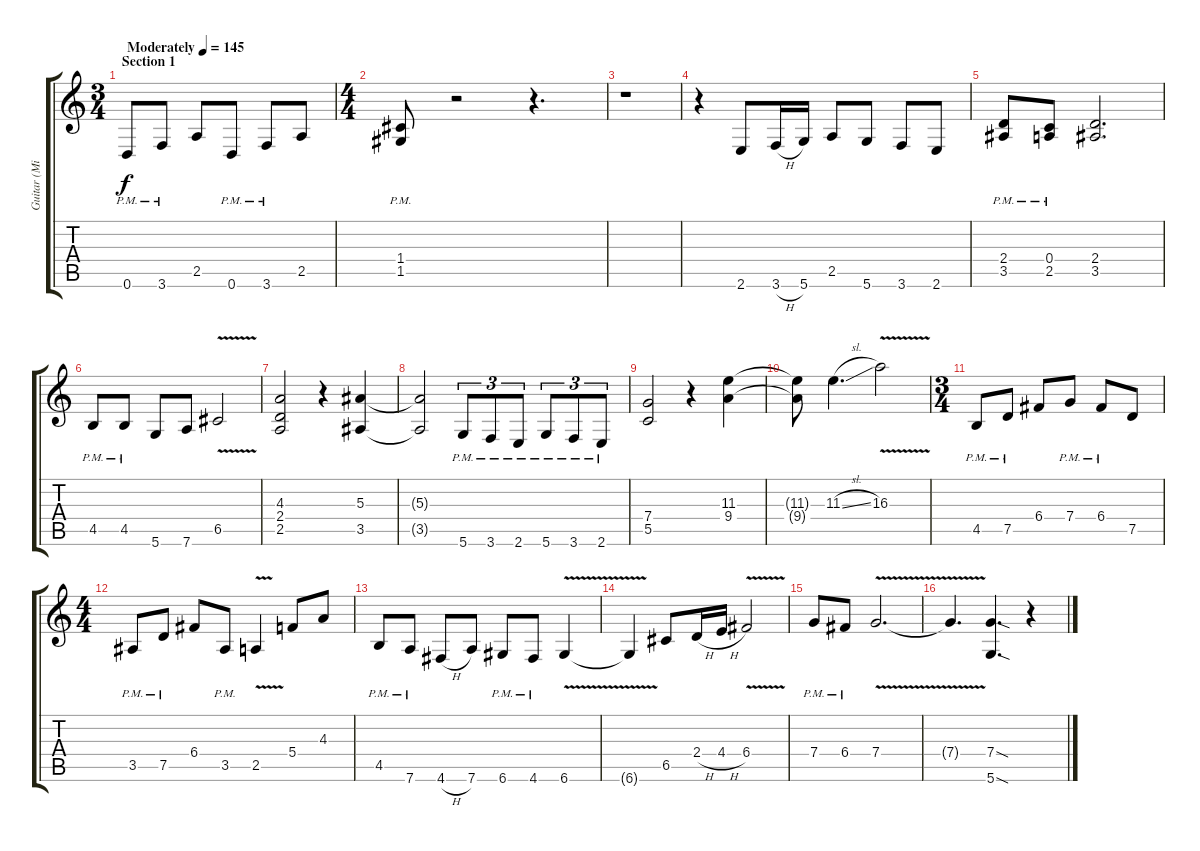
\track ("Guitar (Mika)" "Guitar (Mi") {instrument overdrivenguitar}
\staff {score tabs}
\tuning (D4 A3 F3 C3 G2 D2) {hide}
\ts (3 4)
\section ("" "Section 1")
\tempo (145 "Moderately")
\clef g2
\ks c
0.6{pm}.8{dy f instrument overdrivenguitar} 3.6{pm}.8 2.5.8 0.6{pm}.8 3.6{pm}.8 2.5.8 |
\ts (4 4)
(1.4{pm} 1.5{pm}).8 r.2 r.4{d} |
r.1 |
r.4 2.6.8 3.6{h}.16 5.6.16 2.5.8 5.6.8 3.6.8 2.6.8 |
(2.4{pm} 3.5{pm}).8 (0.4{pm} 2.5{pm}).8 (2.4 3.5).2{d} |
4.5{pm}.8 4.5{pm}.8 5.6.8 7.6.8 6.5{v}.2 |
(4.3 2.4 2.5).2 r.4 (5.3 3.5).4 |
(5.3{t} 3.5{t}).2 5.6{pm}.8{tu (3 2)} 3.6{pm}.8{tu (3 2)} 2.6{pm}.8{tu (3 2)} 5.6{pm}.8{tu (3 2)} 3.6{pm}.8{tu (3 2)} 2.6{pm}.8{tu (3 2)} |
(7.4 5.5).2 r.4 (11.3 9.4).4 |
(11.3{t} 9.4{t}).8 11.3{sl}.4{d} 16.3{v}.2 |
\ts (3 4)
4.5{pm}.8 7.5{pm}.8 6.4.8 7.4{pm}.8 6.4{pm}.8 7.5.8 |
\ts (4 4)
3.5{pm}.8 7.5{pm}.8 6.4.8 3.5{pm}.8 2.5{v}.4 5.4.8 4.3.8 |
4.5{pm}.8 7.6{pm}.8 4.6{h}.8 7.6.8 6.6{pm}.8 4.6{pm}.8 6.6{v}.4 |
6.6{v t}.4 6.5.8 2.4{h}.16 4.4{h}.16 6.4{v}.2 |
7.4{pm}.8 6.4{pm}.8 7.4{v}.2{d} |
7.4{v t}.4{d} (7.4{sod} 5.6{sod}).4{d} r.4
